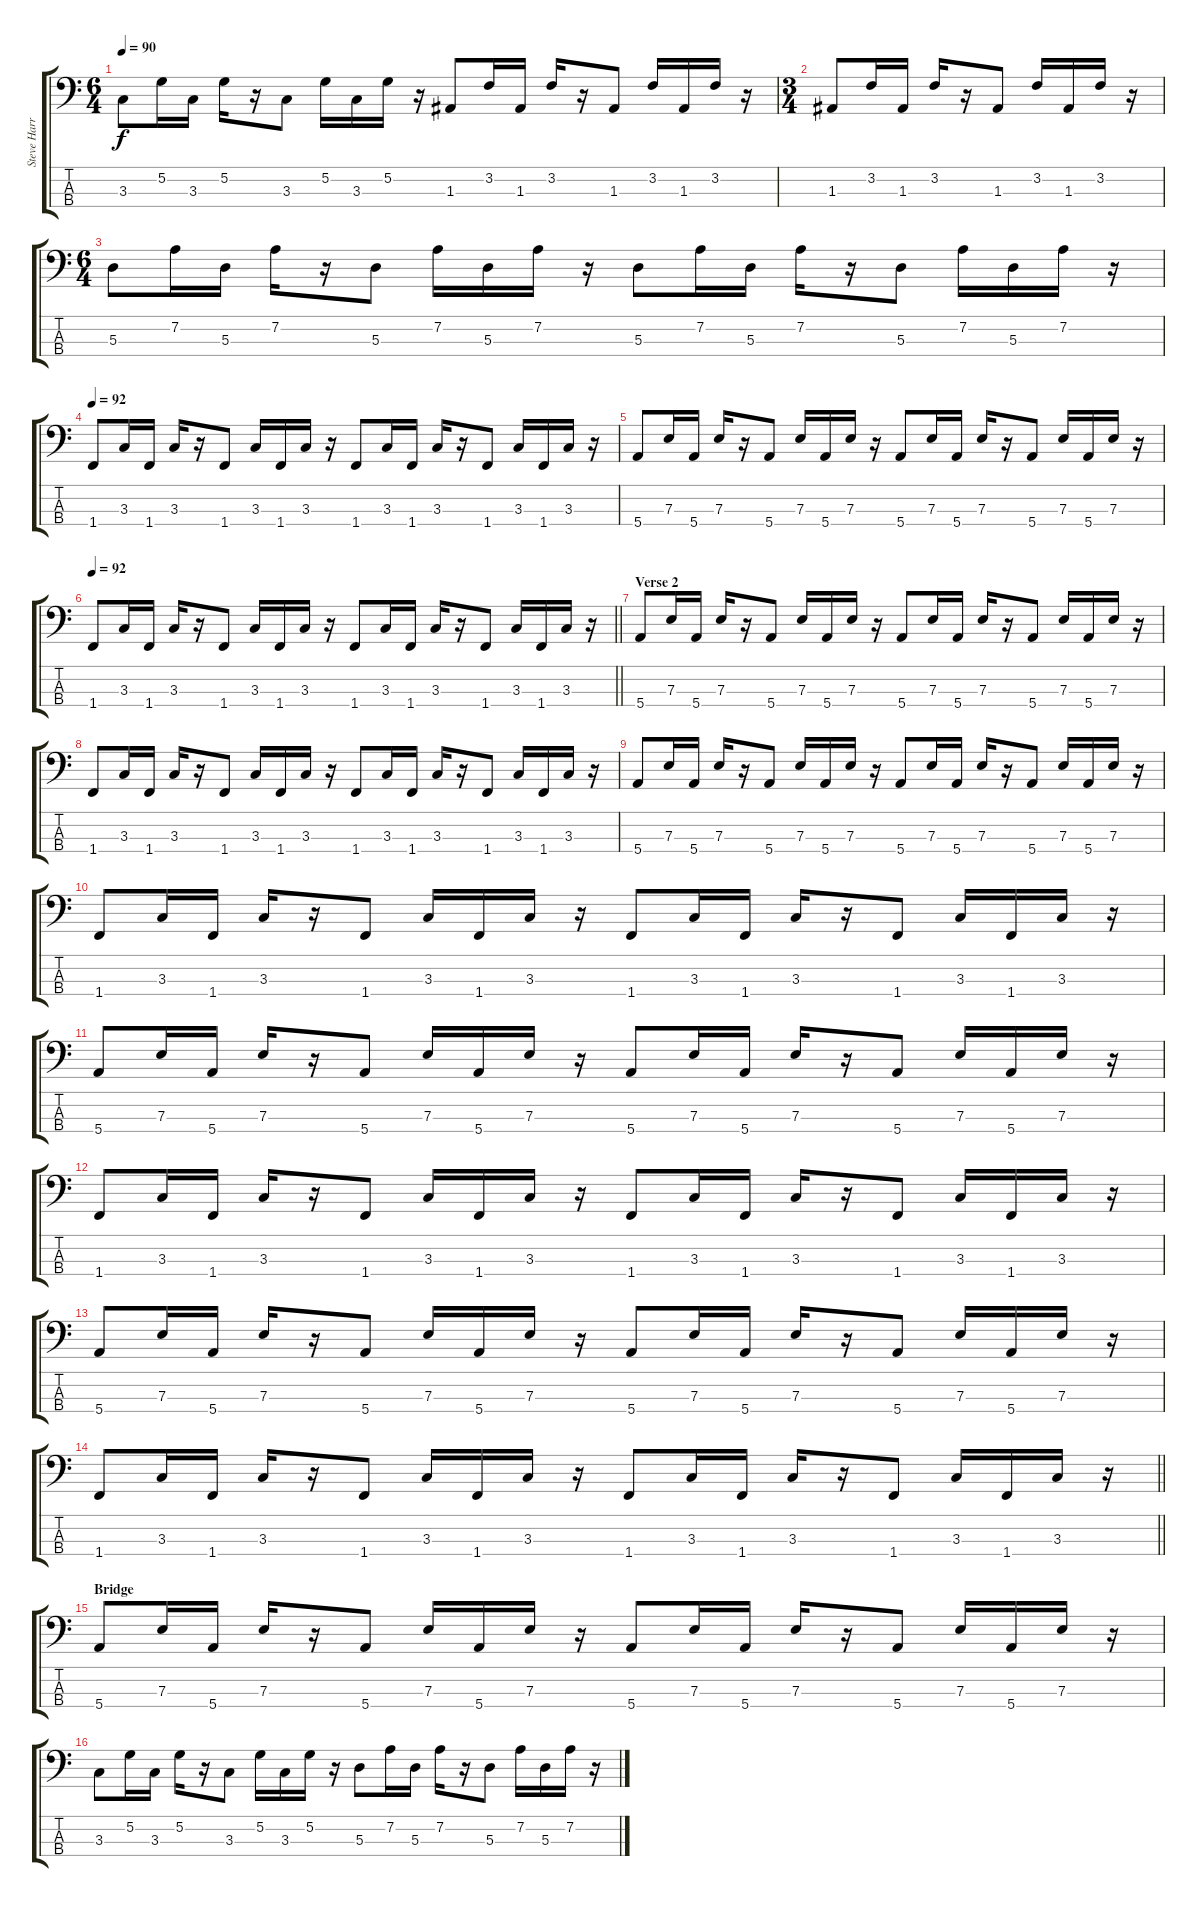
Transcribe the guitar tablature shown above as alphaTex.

\track ("Steve Harris" "Steve Harr") {instrument acousticbass}
\staff {score tabs}
\tuning (G2 D2 A1 E1) {hide}
\ts (6 4)
\tempo 90
\clef f4
\ks c
3.3.8{dy f} 5.2.16 3.3.16 5.2.16 r.16 3.3.8 5.2.16 3.3.16 5.2.16 r.16 1.3.8 3.2.16 1.3.16 3.2.16 r.16 1.3.8 3.2.16 1.3.16 3.2.16 r.16 |
\ts (3 4)
1.3.8 3.2.16 1.3.16 3.2.16 r.16 1.3.8 3.2.16 1.3.16 3.2.16 r.16 |
\ts (6 4)
5.3.8 7.2.16 5.3.16 7.2.16 r.16 5.3.8 7.2.16 5.3.16 7.2.16 r.16 5.3.8 7.2.16 5.3.16 7.2.16 r.16 5.3.8 7.2.16 5.3.16 7.2.16 r.16 |
\tempo 92
1.4.8 3.3.16 1.4.16 3.3.16 r.16 1.4.8 3.3.16 1.4.16 3.3.16 r.16 1.4.8 3.3.16 1.4.16 3.3.16 r.16 1.4.8 3.3.16 1.4.16 3.3.16 r.16 |
5.4.8 7.3.16 5.4.16 7.3.16 r.16 5.4.8 7.3.16 5.4.16 7.3.16 r.16 5.4.8 7.3.16 5.4.16 7.3.16 r.16 5.4.8 7.3.16 5.4.16 7.3.16 r.16 |
\tempo 92
\barLineRight lightlight
1.4.8 3.3.16 1.4.16 3.3.16 r.16 1.4.8 3.3.16 1.4.16 3.3.16 r.16 1.4.8 3.3.16 1.4.16 3.3.16 r.16 1.4.8 3.3.16 1.4.16 3.3.16 r.16 |
\section ("" "Verse 2")
5.4.8 7.3.16 5.4.16 7.3.16 r.16 5.4.8 7.3.16 5.4.16 7.3.16 r.16 5.4.8 7.3.16 5.4.16 7.3.16 r.16 5.4.8 7.3.16 5.4.16 7.3.16 r.16 |
1.4.8 3.3.16 1.4.16 3.3.16 r.16 1.4.8 3.3.16 1.4.16 3.3.16 r.16 1.4.8 3.3.16 1.4.16 3.3.16 r.16 1.4.8 3.3.16 1.4.16 3.3.16 r.16 |
5.4.8 7.3.16 5.4.16 7.3.16 r.16 5.4.8 7.3.16 5.4.16 7.3.16 r.16 5.4.8 7.3.16 5.4.16 7.3.16 r.16 5.4.8 7.3.16 5.4.16 7.3.16 r.16 |
1.4.8 3.3.16 1.4.16 3.3.16 r.16 1.4.8 3.3.16 1.4.16 3.3.16 r.16 1.4.8 3.3.16 1.4.16 3.3.16 r.16 1.4.8 3.3.16 1.4.16 3.3.16 r.16 |
5.4.8 7.3.16 5.4.16 7.3.16 r.16 5.4.8 7.3.16 5.4.16 7.3.16 r.16 5.4.8 7.3.16 5.4.16 7.3.16 r.16 5.4.8 7.3.16 5.4.16 7.3.16 r.16 |
1.4.8 3.3.16 1.4.16 3.3.16 r.16 1.4.8 3.3.16 1.4.16 3.3.16 r.16 1.4.8 3.3.16 1.4.16 3.3.16 r.16 1.4.8 3.3.16 1.4.16 3.3.16 r.16 |
5.4.8 7.3.16 5.4.16 7.3.16 r.16 5.4.8 7.3.16 5.4.16 7.3.16 r.16 5.4.8 7.3.16 5.4.16 7.3.16 r.16 5.4.8 7.3.16 5.4.16 7.3.16 r.16 |
\barLineRight lightlight
1.4.8 3.3.16 1.4.16 3.3.16 r.16 1.4.8 3.3.16 1.4.16 3.3.16 r.16 1.4.8 3.3.16 1.4.16 3.3.16 r.16 1.4.8 3.3.16 1.4.16 3.3.16 r.16 |
\section ("" "Bridge")
5.4.8 7.3.16 5.4.16 7.3.16 r.16 5.4.8 7.3.16 5.4.16 7.3.16 r.16 5.4.8 7.3.16 5.4.16 7.3.16 r.16 5.4.8 7.3.16 5.4.16 7.3.16 r.16 |
3.3.8 5.2.16 3.3.16 5.2.16 r.16 3.3.8 5.2.16 3.3.16 5.2.16 r.16 5.3.8 7.2.16 5.3.16 7.2.16 r.16 5.3.8 7.2.16 5.3.16 7.2.16 r.16
